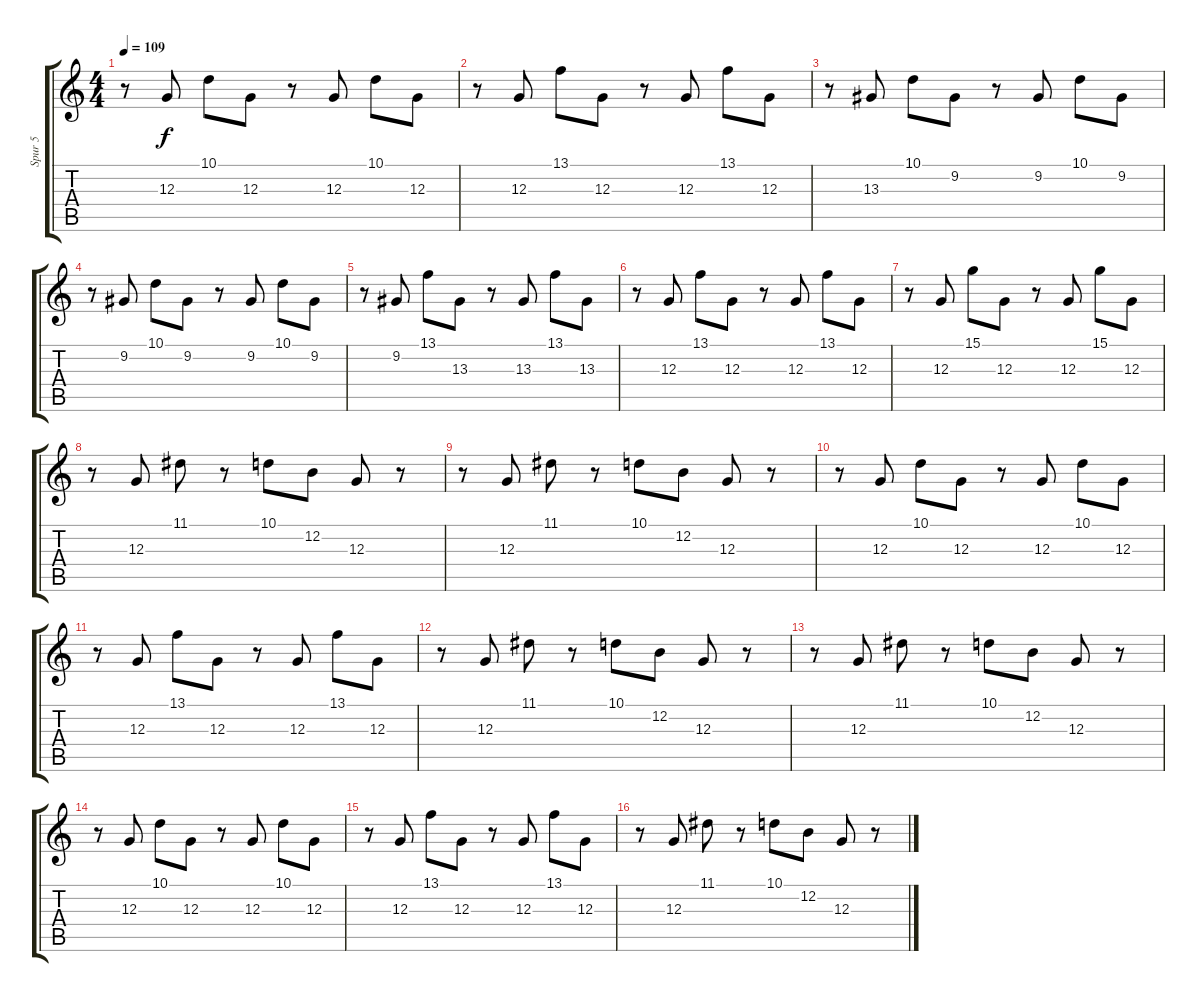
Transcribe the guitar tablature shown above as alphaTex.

\track ("Spur 5" "Spur 5") {instrument drawbarorgan}
\staff {score tabs}
\tuning (E4 B3 G3 D3 A2 E2) {hide}
\ts (4 4)
\tempo 109
\clef g2
\ks c
r.8{dy f} 12.3.8 10.1.8 12.3.8 r.8 12.3.8 10.1.8 12.3.8 |
r.8 12.3.8 13.1.8 12.3.8 r.8 12.3.8 13.1.8 12.3.8 |
r.8 13.3.8 10.1.8 9.2.8 r.8 9.2.8 10.1.8 9.2.8 |
r.8 9.2.8 10.1.8 9.2.8 r.8 9.2.8 10.1.8 9.2.8 |
r.8 9.2.8 13.1.8 13.3.8 r.8 13.3.8 13.1.8 13.3.8 |
r.8 12.3.8 13.1.8 12.3.8 r.8 12.3.8 13.1.8 12.3.8 |
r.8 12.3.8 15.1.8 12.3.8 r.8 12.3.8 15.1.8 12.3.8 |
r.8 12.3.8 11.1.8 r.8 10.1.8 12.2.8 12.3.8 r.8 |
r.8 12.3.8 11.1.8 r.8 10.1.8 12.2.8 12.3.8 r.8 |
r.8 12.3.8 10.1.8 12.3.8 r.8 12.3.8 10.1.8 12.3.8 |
r.8 12.3.8 13.1.8 12.3.8 r.8 12.3.8 13.1.8 12.3.8 |
r.8 12.3.8 11.1.8 r.8 10.1.8 12.2.8 12.3.8 r.8 |
r.8 12.3.8 11.1.8 r.8 10.1.8 12.2.8 12.3.8 r.8 |
r.8 12.3.8 10.1.8 12.3.8 r.8 12.3.8 10.1.8 12.3.8 |
r.8 12.3.8 13.1.8 12.3.8 r.8 12.3.8 13.1.8 12.3.8 |
r.8 12.3.8 11.1.8 r.8 10.1.8 12.2.8 12.3.8 r.8
